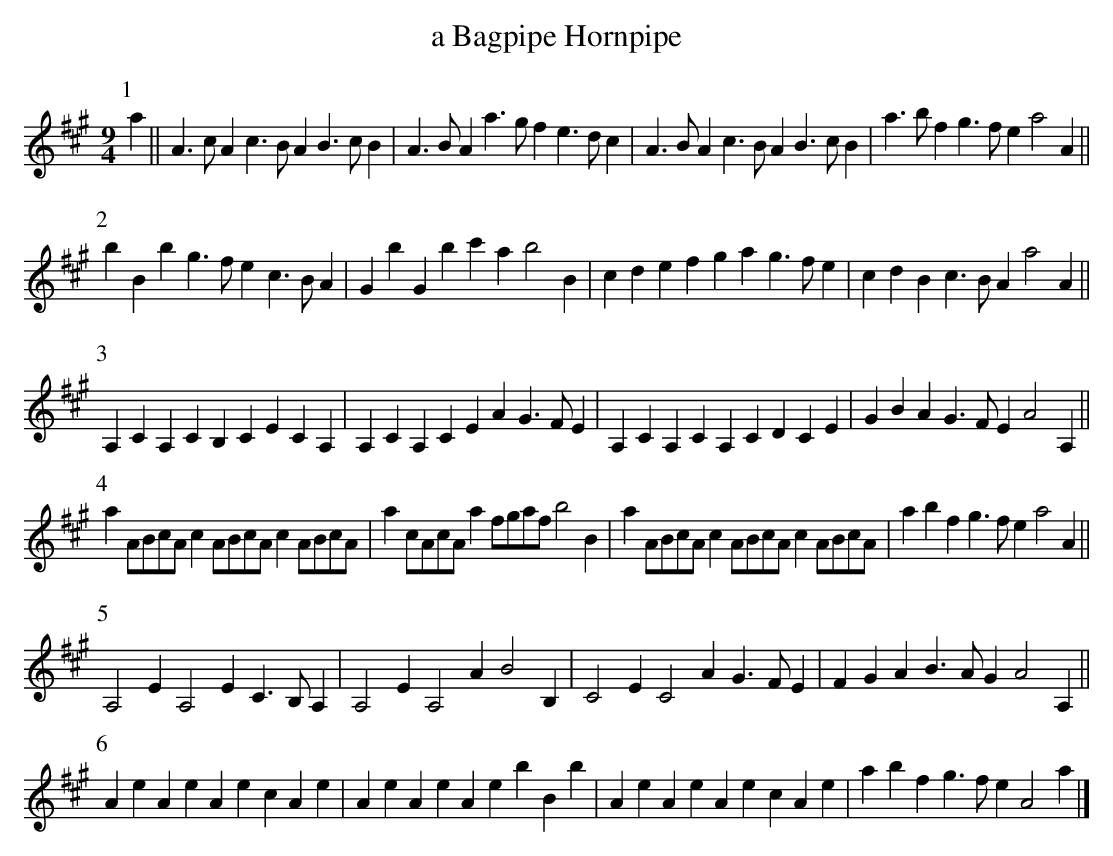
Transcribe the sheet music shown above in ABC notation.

X:1
T:a Bagpipe Hornpipe
M:9/4
L:1/8
K:A
P:1
a2||A3 c A2 c3 B A2 B3 c B2|A3 B A2 a3 g f2 e3 d c2|\
    A3 B A2 c3 B A2 B3 c B2|a3 b f2 g3 f e2 a4   A2||
P:2
b2 B2 b2 g3 f  e2 c3 B A2|G2 b2 G2 b2 c'2 a2 b4 B2|\
c2 d2 e2 f2 g2 a2 g3 f e2|c2 d2 B2 c3 B   A2 a4 A2||
P:3
A,2 C2 A,2 C2 B,2 C2 E2 C2 A,2|A,2 C2 A,2 C2 E2  A2 G3 F E2|\
A,2 C2 A,2 C2 A,2 C2 D2 C2 E2 |G2  B2 A2  G3 F   E2 A4 A,2||
P:4
a2 ABcA c2 ABcA c2 ABcA | a2 cAcA  a2 fgaf b4 B2|\
a2 ABcA c2 ABcA c2 ABcA | a2 b2 f2 g3 f e2 a4 A2||
P:5
A,4 E2 A,4 E2 C3 B, A,2 | A,4 E2 A,4 A2 B4 B,2 |\
C4  E2 C4  A2 G3 F E2 | F2  G2 A2  B3 A G2 A4 A,2||
P:6
A2 e2 A2 e2 A2 e2 c2 A2 e2 | A2 e2 A2 e2 A2 e2 b2 B2 b2 |\
A2 e2 A2 e2 A2 e2 c2 A2 e2 | a2 b2 f2 g3 f  e2 A4    a2|]
